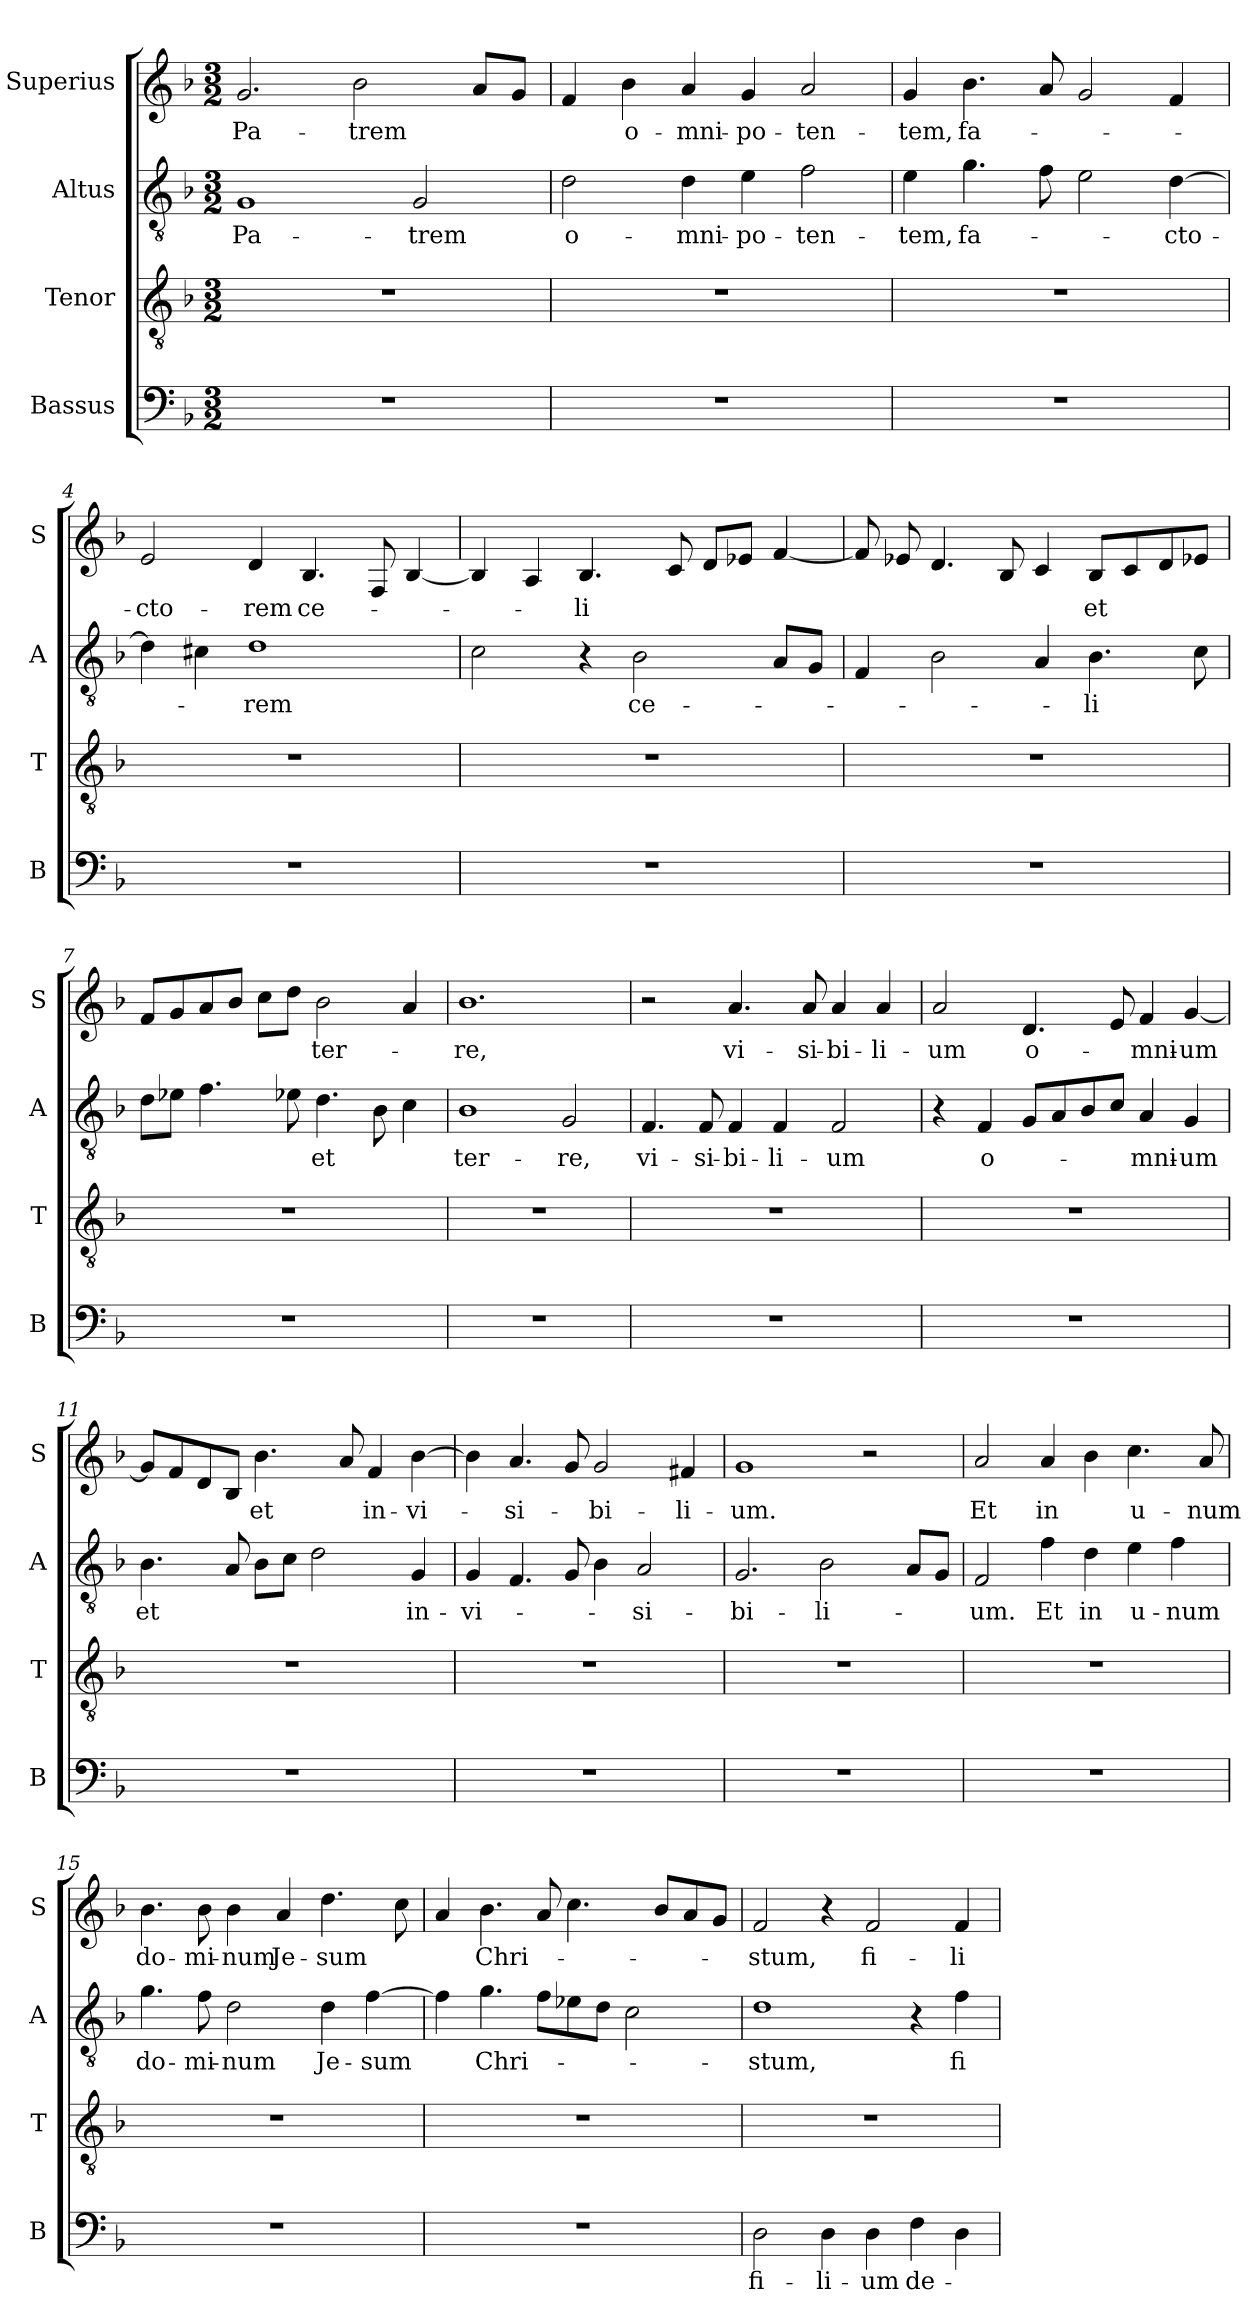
**kern	**text	**kern	**kern	**text	**kern	**text
*part4	*part4	*part3	*part2	*part2	*part1	*part1
*staff4	*staff4	*staff3	*staff2	*staff2	*staff1	*staff1
*I"Bassus	*	*I"Tenor	*I"Altus	*	*I"Superius	*
*I'B	*	*I'T	*I'A	*	*I'S	*
*clefF4	*	*clefGv2	*clefGv2	*	*clefG2	*
*k[b-]	*	*k[b-]	*k[b-]	*	*k[b-]	*
*M3/2	*	*M3/2	*M3/2	*	*M3/2	*
=1	=1	=1	=1	=1	=1	=1
2%3r	.	2%3r	1G	Pa-	2.g	Pa-
.	.	.	.	.	2b-	-trem
.	.	.	2G	-trem	.	.
.	.	.	.	.	8aL	.
.	.	.	.	.	8gJ	.
=2	=2	=2	=2	=2	=2	=2
1.r	.	1.r	2d	o-	4f	.
.	.	.	.	.	4b-	o-
.	.	.	4d	-mni-	4a	-mni-
.	.	.	4e	-po-	4g	-po-
.	.	.	2f	-ten-	2a	-ten-
=3	=3	=3	=3	=3	=3	=3
1.r	.	1.r	4e	-tem,	4g	-tem,
.	.	.	4.g	fa-	4.b-	fa-
.	.	.	8f	.	8a	.
.	.	.	2e	.	2g	.
.	.	.	[4d	-cto-	4f	.
=4	=4	=4	=4	=4	=4	=4
1.r	.	1.r	4d]	.	2e	-cto-
.	.	.	4c#X	.	.	.
.	.	.	1d	-rem	4d	-rem
.	.	.	.	.	4.B-	ce-
.	.	.	.	.	8F	.
.	.	.	.	.	[4B-	.
=5	=5	=5	=5	=5	=5	=5
1.r	.	1.r	2c	.	4B-]	.
.	.	.	.	.	4A	.
.	.	.	4r	.	4.B-	-li
.	.	.	2B-	ce-	.	.
.	.	.	.	.	8c	.
.	.	.	.	.	8dL	.
.	.	.	.	.	8e-XJ	.
.	.	.	8AL	.	[4f	.
.	.	.	8GJ	.	.	.
=6	=6	=6	=6	=6	=6	=6
1.r	.	1.r	4F	.	8f]	.
.	.	.	.	.	8e-X	.
.	.	.	2B-	.	4.d	.
.	.	.	.	.	8B-	.
.	.	.	4A	.	4c	.
!	!	!	!	!	!	!LO:LY:i
.	.	.	4.B-	-li	8B-L	et
.	.	.	.	.	8c	.
.	.	.	.	.	8d	.
.	.	.	8c	.	8e-XJ	.
=7	=7	=7	=7	=7	=7	=7
1.r	.	1.r	8dL	.	8fL	.
.	.	.	8e-XJ	.	8g	.
.	.	.	4.f	.	8a	.
.	.	.	.	.	8b-J	.
.	.	.	.	.	8ccL	.
.	.	.	8e-X	.	8ddJ	.
!	!	!	!	!	!	!LO:LY:i
.	.	.	4.d	et	2b-	ter-
.	.	.	8B-	.	.	.
.	.	.	4c	.	4a	.
=8	=8	=8	=8	=8	=8	=8
!	!	!	!	!	!	!LO:LY:i
1.r	.	1.r	1B-	ter-	1.b-	-re,
.	.	.	2G	-re,	.	.
=9	=9	=9	=9	=9	=9	=9
1.r	.	1.r	4.F	vi-	2r	.
.	.	.	8F	-si-	.	.
.	.	.	4F	-bi-	4.a	vi-
.	.	.	4F	-li-	.	.
.	.	.	.	.	8a	-si-
.	.	.	2F	-um	4a	-bi-
.	.	.	.	.	4a	-li-
=10	=10	=10	=10	=10	=10	=10
1.r	.	1.r	4r	.	2a	-um
.	.	.	4F	o-	.	.
.	.	.	8GL	.	4.d	o-
.	.	.	8A	.	.	.
.	.	.	8B-	.	.	.
.	.	.	8cJ	.	8e	.
.	.	.	4A	-mni-	4f	-mni-
.	.	.	4G	-um	[4g	-um
=11	=11	=11	=11	=11	=11	=11
1.r	.	1.r	4.B-	et	8gL]	.
.	.	.	.	.	8f	.
.	.	.	.	.	8d	.
.	.	.	8A	.	8B-J	.
.	.	.	8B-L	.	4.b-	et
.	.	.	8cJ	.	.	.
.	.	.	2d	.	.	.
.	.	.	.	.	8a	.
.	.	.	.	.	4f	in-
.	.	.	4G	in-	[4b-	-vi-
=12	=12	=12	=12	=12	=12	=12
1.r	.	1.r	4G	-vi-	4b-]	.
.	.	.	4.F	.	4.a	-si-
.	.	.	8G	.	8g	.
.	.	.	4B-	.	2g	-bi-
.	.	.	2A	-si-	.	.
.	.	.	.	.	4f#X	-li-
=13	=13	=13	=13	=13	=13	=13
1.r	.	1.r	2.G	-bi-	1g	-um.
.	.	.	2B-	-li-	.	.
.	.	.	.	.	2r	.
.	.	.	8AL	.	.	.
.	.	.	8GJ	.	.	.
=14	=14	=14	=14	=14	=14	=14
1.r	.	1.r	2F	-um.	2a	Et
.	.	.	4f	Et	4a	in
.	.	.	4d	in	4b-	.
.	.	.	4e	u-	4.cc	u-
.	.	.	4f	-num	.	.
.	.	.	.	.	8a	-num
=15	=15	=15	=15	=15	=15	=15
1.r	.	1.r	4.g	do-	4.b-	do-
.	.	.	8f	-mi-	8b-	-mi-
.	.	.	2d	-num	4b-	-num
!	!	!	!	!	!	!LO:LY:i
.	.	.	.	.	4a	Je-
!	!	!	!	!	!	!LO:LY:i
.	.	.	4d	Je-	4.dd	-sum
.	.	.	[4f	-sum	.	.
.	.	.	.	.	8cc	.
=16	=16	=16	=16	=16	=16	=16
1.r	.	1.r	4f]	.	4a	.
!	!	!	!	!	!	!LO:LY:i
.	.	.	4.g	Chri-	4.b-	Chri-
.	.	.	8fL	.	8a	.
.	.	.	8e-X	.	4.cc	.
.	.	.	8dJ	.	.	.
.	.	.	2c	.	.	.
.	.	.	.	.	8b-L	.
.	.	.	.	.	8a	.
.	.	.	.	.	8gJ	.
=17	=17	=17	=17	=17	=17	=17
!	!LO:LY:i	!	!	!	!	!LO:LY:i
2D	fi-	1.r	1d	-stum,	2f	-stum,
!	!LO:LY:i	!	!	!	!	!
4D	-li-	.	.	.	4r	.
!	!LO:LY:i	!	!	!	!	!
4D	-um	.	.	.	2f	fi-
!	!LO:LY:i	!	!	!	!	!
4F	de-	.	4r	.	.	.
!	!	!	!	!LO:LY:i	!	!
4D	.	.	4f	fi-	4f	-li-
=	=	=	=	=	=	=
*-	*-	*-	*-	*-	*-	*-
